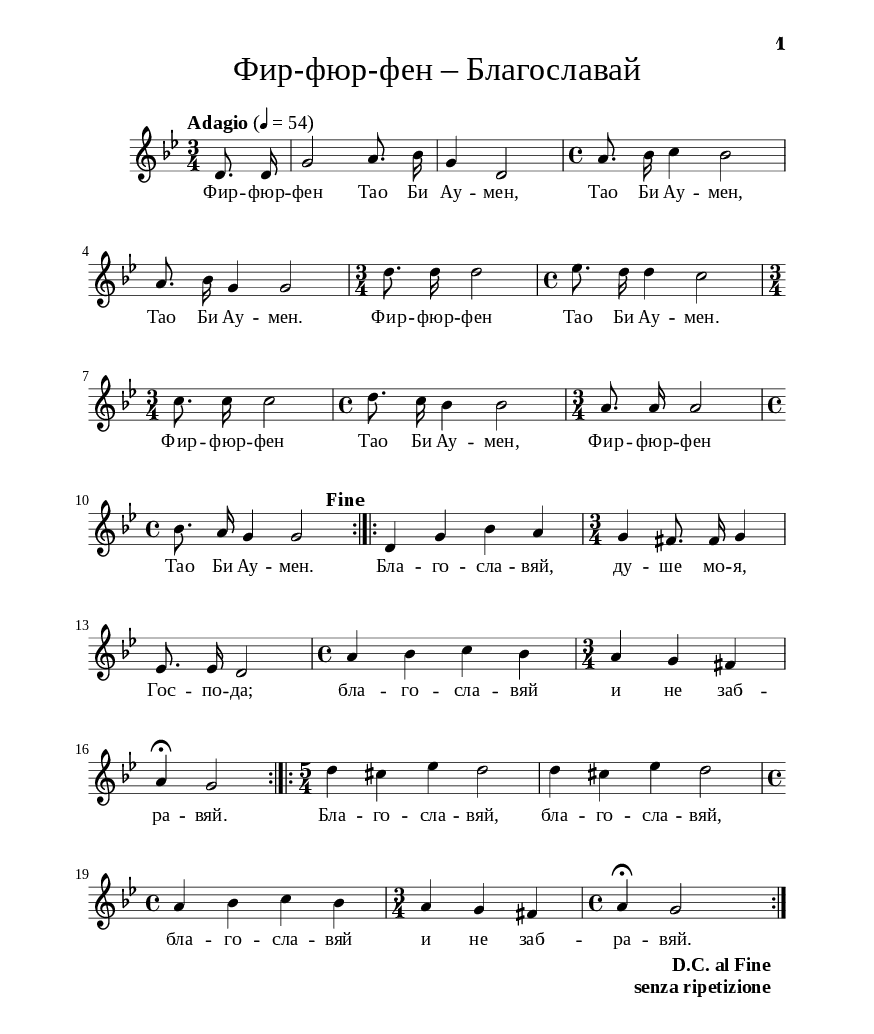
\version "2.24.4"

% include paper part and global functions
\include "include/globals.ily"

\bookpart {
  \label #'ref070
  \tocItem \markup "Фир-фюр-фен – Благославай"
  \include "include/bookpart-paper.ily"
  \score {
    \include "include/score-layout.ily"

    \new Voice \absolute  {
      \clef treble
      \key g \minor
      \time 3/4
      \tempoFunc "Adagio" 4 "54"
      \partial 4
      \autoBeamOff

      d'8. d'16 | g'2 a'8. bes'16 |  g'4 d'2 | \time 4/4  a'8. bes'16 c''4 bes'2 | \break

      a'8. bes'16 g'4 g'2 | \time 3/4  d''8. d''16 d''2 | \time 4/4  es''8. d''16 d''4 c''2 \break

      \time 3/4  c''8. c''16 c''2 | \time 4/4  d''8. c''16 bes'4 bes'2 | \time 3/4  a'8. a'16 a'2 \break |

      \time 4/4  bes'8. a'16 g'4 \tempo"       Fine" g'2
      | \bar ":|.|:" d'4 g'4 bes'4 a'4 |  \time 3/4  g'4 fis'8. fis'16 g'4 \break |

      es'8. es'16 d'2 | \time 4/4  a'4 bes'4 c''4 bes'4 | \time 3/4  a'4 g'4 fis'4 \break |

      a'4 \fermata g'2 | \bar ":|.|:" \time 5/4
      d''4 cis''4 es''4 d''2 | d''4 cis''4 es''4 d''2 \break |

      \time 4/4  a'4 bes'4 c''4 bes'4 | \time 3/4  a'4 g'4 fis'4 | \time 4/4  a'4 \fermata g'2 s4
      | \bar ":|."
    }

    \addlyrics {
      Фир -- фюр --
      фен Тао Би Ау -- мен, Тао Би Ау -- мен, Тао Би
      Ау -- мен. Фир -- фюр -- фен Тао Би Ау -- мен.
      Фир -- фюр -- фен Тао Би Ау -- мен, Фир -- фюр --
      фен Тао Би Ау -- мен. Бла -- го -- сла -- вяй,
      ду -- ше мо -- я, Гос -- по -- да; бла -- го --
      сла -- вяй и не заб -- ра -- вяй. Бла -- го --
      сла -- вяй, бла -- го -- сла -- вяй, бла -- го --
      сла -- вяй и не заб -- ра -- вяй.}

      \header {
        title = \titleFunc #'ref_desc_14 "Фир-фюр-фен – Благославай" "Fir-fjur-fen – Blagoslavaj"
      }

      \midi{}

    } % score

    \markup \dc-two "D.C. al Fine" "senza ripetizione"

  } % bookpart
